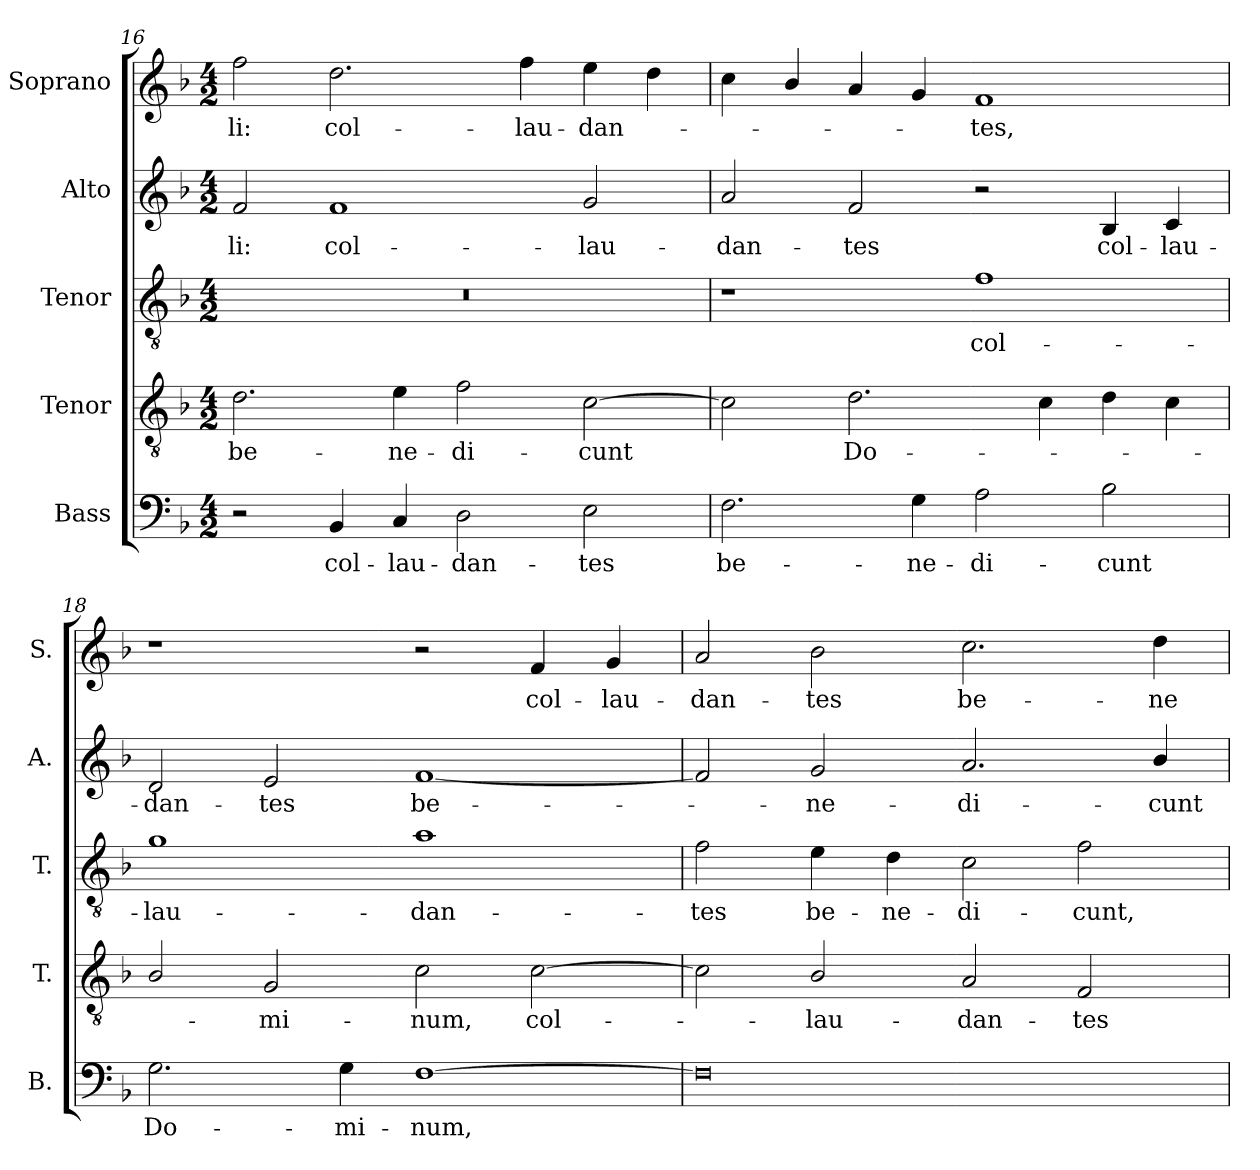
**kern	**text	**kern	**text	**kern	**text	**kern	**text	**kern	**text
*part5	*part5	*part4	*part4	*part3	*part3	*part2	*part2	*part1	*part1
*staff5	*staff5	*staff4	*staff4	*staff3	*staff3	*staff2	*staff2	*staff1	*staff1
*I"Bass	*	*I"Tenor	*	*I"Tenor	*	*I"Alto	*	*I"Soprano	*
*I'B.	*	*I'T.	*	*I'T.	*	*I'A.	*	*I'S.	*
*clefF4	*	*clefGv2	*	*clefGv2	*	*clefG2	*	*clefG2	*
*	*	*ITrd7c12	*	*ITrd7c12	*	*	*	*	*
*k[b-]	*	*k[b-]	*	*k[b-]	*	*k[b-]	*	*k[b-]	*
*F:	*	*F:	*	*F:	*	*F:	*	*F:	*
*M4/2	*	*M4/2	*	*M4/2	*	*M4/2	*	*M4/2	*
=16	=16	=16	=16	=16	=16	=16	=16	=16	=16
!	!	!	!LO:LY:b:color=#000000	!LO:N:vis=1	!	!	!	!	!
!	!	!	!	!	!	!	!LO:LY:b:color=#000000	!	!
!	!	!	!	!	!	!	!	!	!LO:LY:b:color=#000000
2r	.	2.Di\	be-	0r	.	2fi/	-li:	2ffi\	-li:
!	!LO:LY:b:color=#000000	!	!	!	!	!	!	!	!
!	!	!	!	!	!	!	!LO:LY:b:color=#000000	!	!
!	!	!	!	!	!	!	!	!	!LO:LY:b:color=#000000
4BB-i/	col-	.	.	.	.	1fi	col-	2.ddi\	col-
!	!LO:LY:b:color=#000000	!	!	!	!	!	!	!	!
!	!	!	!LO:LY:b:color=#000000	!	!	!	!	!	!
4Ci/	-lau-	4Ei\	-ne-	.	.	.	.	.	.
!	!LO:LY:b:color=#000000	!	!	!	!	!	!	!	!
!	!	!	!LO:LY:b:color=#000000	!	!	!	!	!	!
2Di\	-dan-	2Fi\	-di-	.	.	.	.	.	.
!	!	!	!	!	!	!	!	!	!LO:LY:b:color=#000000
.	.	.	.	.	.	.	.	4ffi\	-lau-
!	!LO:LY:b:color=#000000	!	!	!	!	!	!	!	!
!	!	!	!LO:LY:b:color=#000000	!	!	!	!	!	!
!	!	!	!	!	!	!	!LO:LY:b:color=#000000	!	!
!	!	!	!	!	!	!	!	!	!LO:LY:b:color=#000000
2Ei\	-tes	[2Ci\	-cunt	.	.	2gi/	-lau-	4eei\	-dan-
.	.	.	.	.	.	.	.	4ddi\	.
=17	=17	=17	=17	=17	=17	=17	=17	=17	=17
!	!LO:LY:b:color=#000000	!	!	!	!	!	!	!	!
!	!	!	!	!	!	!	!LO:LY:b:color=#000000	!	!
2.Fi\	be-	2Ci\]	.	1r	.	2ai/	-dan-	4cci\	.
.	.	.	.	.	.	.	.	4b-i/	.
!	!	!	!LO:LY:b:color=#000000	!	!	!	!	!	!
!	!	!	!	!	!	!	!LO:LY:b:color=#000000	!	!
.	.	2.Di\	Do-	.	.	2fi/	-tes	4ai/	.
!	!LO:LY:b:color=#000000	!	!	!	!	!	!	!	!
4Gi\	-ne-	.	.	.	.	.	.	4gi/	.
!	!LO:LY:b:color=#000000	!	!	!	!	!	!	!	!
!	!	!	!	!	!LO:LY:b:color=#000000	!	!	!	!
!	!	!	!	!	!	!	!	!	!LO:LY:b:color=#000000
2Ai\	-di-	.	.	1Fi	col-	2r	.	1fi	-tes,
.	.	4Ci\	.	.	.	.	.	.	.
!	!LO:LY:b:color=#000000	!	!	!	!	!	!	!	!
!	!	!	!	!	!	!	!LO:LY:b:color=#000000	!	!
2B-i\	-cunt	4Di\	.	.	.	4B-i/	col-	.	.
!	!	!	!	!	!	!	!LO:LY:b:color=#000000	!	!
.	.	4Ci\	.	.	.	4ci/	-lau-	.	.
=18	=18	=18	=18	=18	=18	=18	=18	=18	=18
!	!LO:LY:b:color=#000000	!	!	!	!	!	!	!	!
!	!	!	!	!	!LO:LY:b:color=#000000	!	!	!	!
!	!	!	!	!	!	!	!LO:LY:b:color=#000000	!	!
2.Gi\	Do-	2BB-i/	.	1Gi	-lau-	2di/	-dan-	1r	.
!	!	!	!LO:LY:b:color=#000000	!	!	!	!	!	!
!	!	!	!	!	!	!	!LO:LY:b:color=#000000	!	!
.	.	2GGi/	-mi-	.	.	2ei/	-tes	.	.
!	!LO:LY:b:color=#000000	!	!	!	!	!	!	!	!
4Gi\	-mi-	.	.	.	.	.	.	.	.
!	!LO:LY:b:color=#000000	!	!	!	!	!	!	!	!
!	!	!	!LO:LY:b:color=#000000	!	!	!	!	!	!
!	!	!	!	!	!LO:LY:b:color=#000000	!	!	!	!
!	!	!	!	!	!	!	!LO:LY:b:color=#000000	!	!
[1Fi	-num,	2Ci\	-num,	1Ai	-dan-	[1fi	be-	2r	.
!	!	!	!LO:LY:b:color=#000000	!	!	!	!	!	!
!	!	!	!	!	!	!	!	!	!LO:LY:b:color=#000000
.	.	[2Ci\	col-	.	.	.	.	4fi/	col-
!	!	!	!	!	!	!	!	!	!LO:LY:b:color=#000000
.	.	.	.	.	.	.	.	4gi/	-lau-
!!LO:LB:g=z
=19	=19	=19	=19	=19	=19	=19	=19	=19	=19
!	!	!	!	!	!LO:LY:b:color=#000000	!	!	!	!
!	!	!	!	!	!	!	!	!	!LO:LY:b:color=#000000
0Fi]	.	2Ci\]	.	2Fi\	-tes	2fi/]	.	2ai/	-dan-
!	!	!	!LO:LY:b:color=#000000	!	!	!	!	!	!
!	!	!	!	!	!LO:LY:b:color=#000000	!	!	!	!
!	!	!	!	!	!	!	!LO:LY:b:color=#000000	!	!
!	!	!	!	!	!	!	!	!	!LO:LY:b:color=#000000
.	.	2BB-i/	-lau-	4Ei\	be-	2gi/	-ne-	2b-i\	-tes
!	!	!	!	!	!LO:LY:b:color=#000000	!	!	!	!
.	.	.	.	4Di\	-ne-	.	.	.	.
!	!	!	!LO:LY:b:color=#000000	!	!	!	!	!	!
!	!	!	!	!	!LO:LY:b:color=#000000	!	!	!	!
!	!	!	!	!	!	!	!LO:LY:b:color=#000000	!	!
!	!	!	!	!	!	!	!	!	!LO:LY:b:color=#000000
.	.	2AAi/	-dan-	2Ci\	-di-	2.ai/	-di-	2.cci\	be-
!	!	!	!LO:LY:b:color=#000000	!	!	!	!	!	!
!	!	!	!	!	!LO:LY:b:color=#000000	!	!	!	!
.	.	2FFi/	-tes	2Fi\	-cunt,	.	.	.	.
!	!	!	!	!	!	!	!LO:LY:b:color=#000000	!	!
!	!	!	!	!	!	!	!	!	!LO:LY:b:color=#000000
.	.	.	.	.	.	4b-i/	-cunt	4ddi\	-ne-
=	=	=	=	=	=	=	=	=	=
*-	*-	*-	*-	*-	*-	*-	*-	*-	*-
